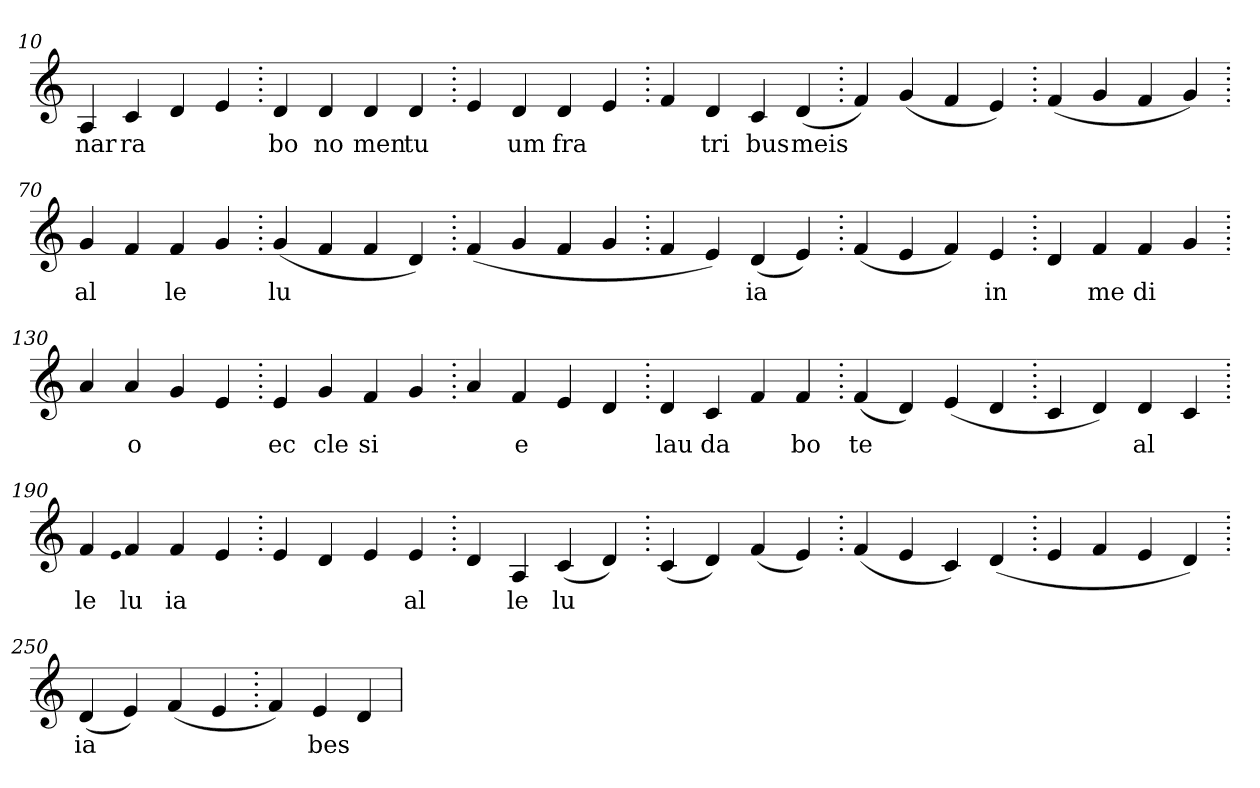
**kern	**text
*part1	*part1
*staff1	*staff1
*clefG2	*
=10.	=10.
4A	nar
4c	ra
4d	.
4e	.
=20.	=20.
4d	bo
4d	no
4d	men
4d	tu
=30.	=30.
4e	.
4d	um
4d	fra
4e	.
=40.	=40.
4f	.
4d	tri
4c	bus
(>4d	meis
=50.	=50.
4f)	.
(>4g	.
4f	.
4e)	.
=60.	=60.
(>4f	.
4g	.
4f	.
4g)	.
=70.	=70.
4g	al
4f	.
4f	le
4g	.
=80.	=80.
(>4g	lu
4f	.
4f	.
4d)	.
=90.	=90.
(>4f	.
4g	.
4f	.
4g	.
=100.	=100.
4f	.
4e)	.
(>4d	ia
4e)	.
=110.	=110.
(>4f	.
4e	.
4f)	.
4e	in
=120.	=120.
4d	.
4f	me
4f	di
4g	.
=130.	=130.
4a	.
4a	o
4g	.
4e	.
=140.	=140.
4e	ec
4g	cle
4f	si
4g	.
=150.	=150.
4a	.
4f	e
4e	.
4d	.
=160.	=160.
4d	lau
4c	da
4f	.
4f	bo
=170.	=170.
(>4f	te
4d)	.
(>4e	.
4d	.
=180.	=180.
4c	.
4d)	.
4d	al
4c	.
=190.	=190.
4f	le
qqe	.
4f	lu
4f	ia
4e	.
=200.	=200.
4e	.
4d	.
4e	.
4e	al
=210.	=210.
4d	.
4A	le
(>4c	lu
4d)	.
=220.	=220.
(>4c	.
4d)	.
(>4f	.
4e)	.
=230.	=230.
(>4f	.
4e	.
4c)	.
(>4d	.
=240.	=240.
4e	.
4f	.
4e	.
4d)	.
=250.	=250.
(>4d	ia
4e)	.
(>4f	.
4e	.
=260.	=260.
4f)	.
4e	bes
4d	.
=	=
*-	*-
